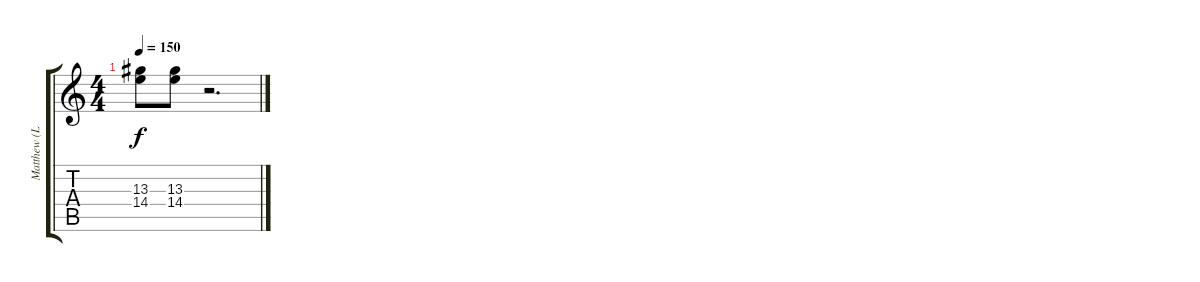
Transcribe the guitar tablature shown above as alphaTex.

\track ("Matthew (Lead)" "Matthew (L") {instrument overdrivenguitar}
\staff {score tabs}
\tuning (E4 B3 G3 D3 A2 E2) {hide}
\ts (4 4)
\tempo 150
\clef g2
\ks c
(13.3 14.4).8{dy f} (13.3 14.4).8 r.2{d}
